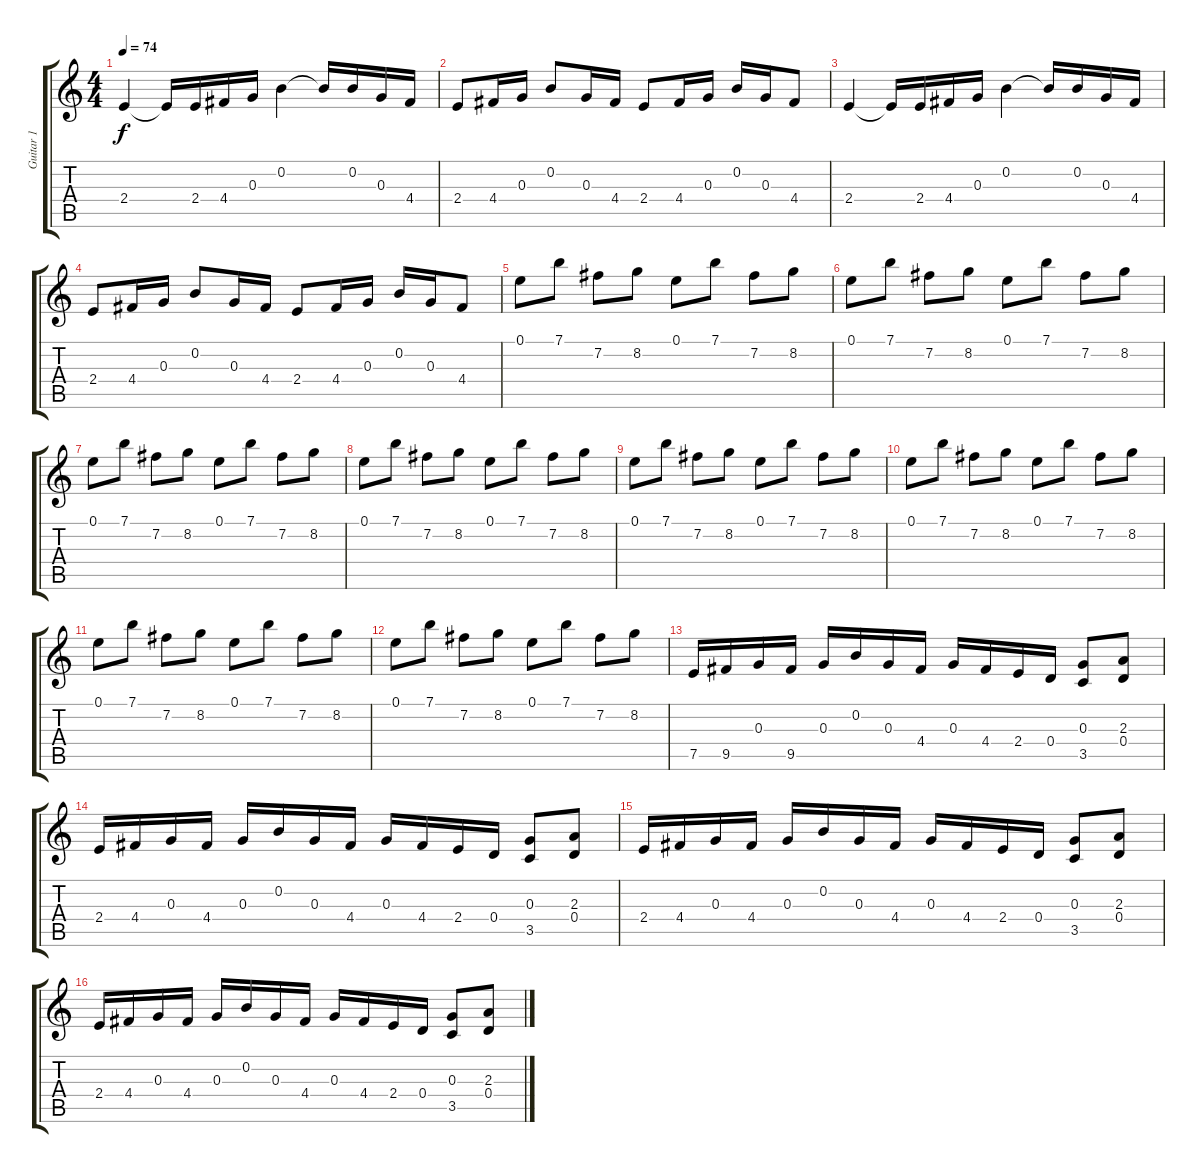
\track ("Guitar 1" "Guitar 1") {instrument distortionguitar}
\staff {score tabs}
\tuning (E4 B3 G3 D3 A2 E2) {hide}
\ts (4 4)
\tempo 74
\clef g2
\ks c
2.4.4{dy f} 2.4{t}.16 2.4.16 4.4.16 0.3.16 0.2.4 0.2{t}.16 0.2.16 0.3.16 4.4.16 |
2.4.8 4.4.16 0.3.16 0.2.8 0.3.16 4.4.16 2.4.8 4.4.16 0.3.16 0.2.16 0.3.16 4.4.8 |
2.4.4 2.4{t}.16 2.4.16 4.4.16 0.3.16 0.2.4 0.2{t}.16 0.2.16 0.3.16 4.4.16 |
2.4.8 4.4.16 0.3.16 0.2.8 0.3.16 4.4.16 2.4.8 4.4.16 0.3.16 0.2.16 0.3.16 4.4.8 |
0.1.8 7.1.8 7.2.8 8.2.8 0.1.8 7.1.8 7.2.8 8.2.8 |
0.1.8 7.1.8 7.2.8 8.2.8 0.1.8 7.1.8 7.2.8 8.2.8 |
0.1.8 7.1.8 7.2.8 8.2.8 0.1.8 7.1.8 7.2.8 8.2.8 |
0.1.8 7.1.8 7.2.8 8.2.8 0.1.8 7.1.8 7.2.8 8.2.8 |
0.1.8 7.1.8 7.2.8 8.2.8 0.1.8 7.1.8 7.2.8 8.2.8 |
0.1.8 7.1.8 7.2.8 8.2.8 0.1.8 7.1.8 7.2.8 8.2.8 |
0.1.8 7.1.8 7.2.8 8.2.8 0.1.8 7.1.8 7.2.8 8.2.8 |
0.1.8 7.1.8 7.2.8 8.2.8 0.1.8 7.1.8 7.2.8 8.2.8 |
7.5.16 9.5.16 0.3.16 9.5.16 0.3.16 0.2.16 0.3.16 4.4.16 0.3.16 4.4.16 2.4.16 0.4.16 (0.3 3.5).8 (2.3 0.4).8 |
2.4.16 4.4.16 0.3.16 4.4.16 0.3.16 0.2.16 0.3.16 4.4.16 0.3.16 4.4.16 2.4.16 0.4.16 (0.3 3.5).8 (2.3 0.4).8 |
2.4.16 4.4.16 0.3.16 4.4.16 0.3.16 0.2.16 0.3.16 4.4.16 0.3.16 4.4.16 2.4.16 0.4.16 (0.3 3.5).8 (2.3 0.4).8 |
2.4.16 4.4.16 0.3.16 4.4.16 0.3.16 0.2.16 0.3.16 4.4.16 0.3.16 4.4.16 2.4.16 0.4.16 (0.3 3.5).8 (2.3 0.4).8
